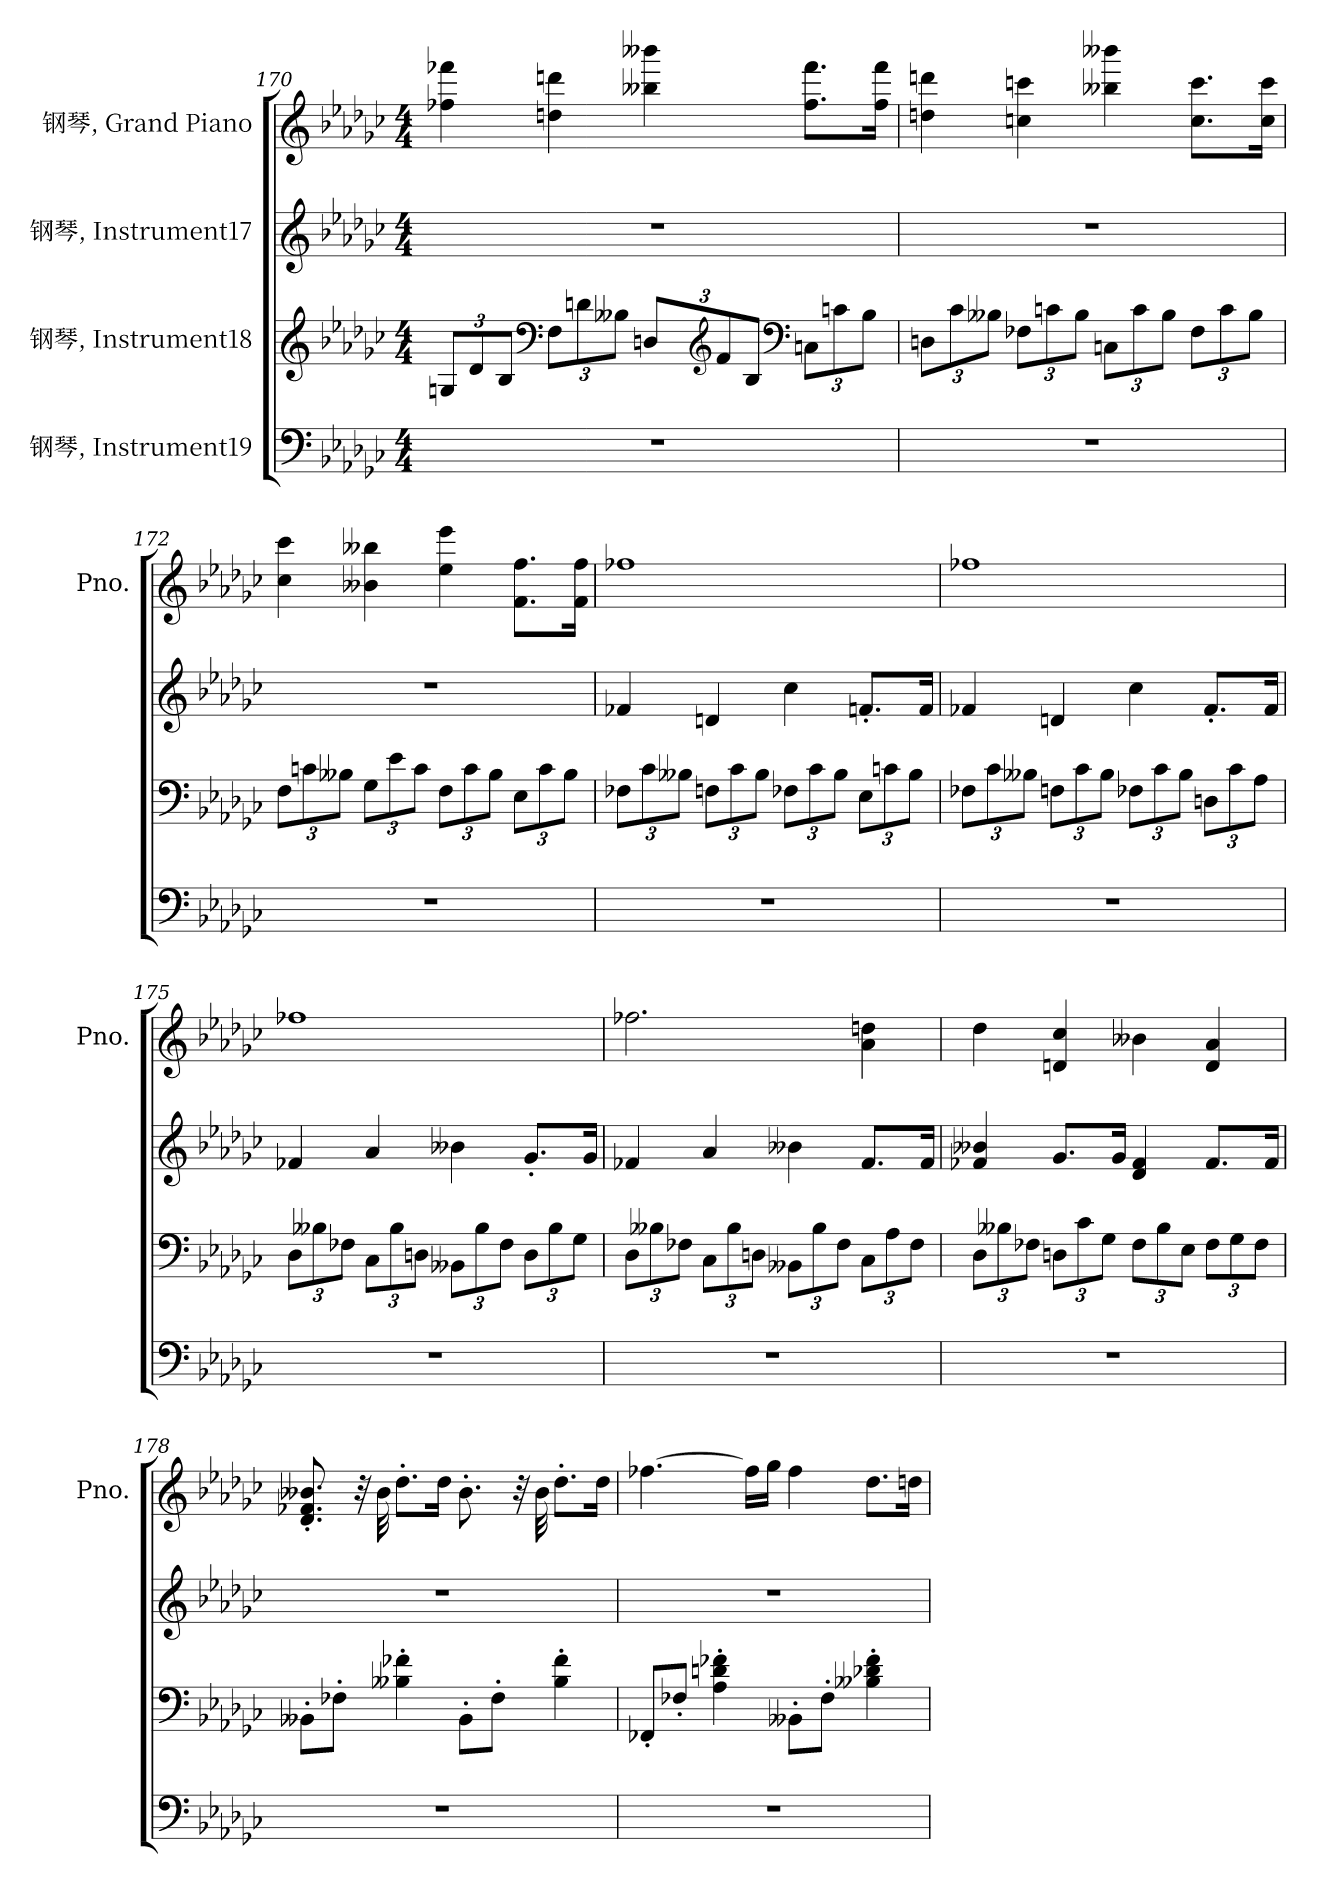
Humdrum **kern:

**kern	**kern	**kern	**kern
*part4	*part3	*part2	*part1
*staff4	*staff3	*staff2	*staff1
*I"钢琴, Instrument19	*I"钢琴, Instrument18	*I"钢琴, Instrument17	*I"钢琴, Grand Piano
*	*	*	*I'Pno.
!!LO:LB:g=z
*clefF4	*clefG2	*clefG2	*clefG2
*k[b-e-a-d-g-c-]	*k[b-e-a-d-g-c-]	*k[b-e-a-d-g-c-]	*k[b-e-a-d-g-c-]
*M4/4	*M4/4	*M4/4	*M4/4
*	*Xbrackettup	*	*
=170	=170	=170	=170
1r	12Gn/L	1r	4ff-X\ 4fff-X\
.	12d-/	.	.
.	12B-/J	.	.
*	*clefF4	*	*
.	12F\L	.	4ddn\ 4dddn\
.	12dn\	.	.
.	12B--X\J	.	.
.	12Dn/L	.	4bb--X\ 4bbb--X\
*	*clefG2	*	*
.	12f/	.	.
.	12B--/J	.	.
*	*clefF4	*	*
.	12Cn\L	.	8.ff-\ 8.fff-\L
.	12cn\	.	.
.	12B--\J	.	.
.	.	.	16ff-\ 16fff-\Jk
=171	=171	=171	=171
1r	12Dn\L	1r	4ddn\ 4dddn\
.	12c-\	.	.
.	12B--X\J	.	.
.	12F-X\L	.	4ccn\ 4cccn\
.	12cn\	.	.
.	12B--\J	.	.
.	12Cn\L	.	4bb--X\ 4bbb--X\
.	12c\	.	.
.	12B--\J	.	.
.	12F-\L	.	8.cc\ 8.ccc\L
.	12c\	.	.
.	12B--\J	.	.
.	.	.	16cc\ 16ccc\Jk
!!LO:PB:g=z
=172	=172	=172	=172
1r	12F\L	1r	4cc-\ 4ccc-\
.	12cn\	.	.
.	12B--X\J	.	.
.	12G-\L	.	4b--X\ 4bb--X\
.	12e-\	.	.
.	12c\J	.	.
.	12F\L	.	4ee-\ 4eee-\
.	12c\	.	.
.	12B--\J	.	.
.	12E-\L	.	8.f\ 8.ff\L
.	12c\	.	.
.	12B--\J	.	.
.	.	.	16f\ 16ff\Jk
=173	=173	=173	=173
1r	12F-X\L	4f-X/	1ff-X
.	12c-\	.	.
.	12B--X\J	.	.
.	12Fn\L	4dn/	.
.	12c-\	.	.
.	12B--\J	.	.
.	12F-X\L	4cc-\	.
.	12c-\	.	.
.	12B--\J	.	.
.	12E-\L	8.fn'/L	.
.	12cn\	.	.
.	12B--\J	.	.
.	.	16f/Jk	.
!!LO:LB:g=z
=174	=174	=174	=174
1r	12F-X\L	4f-X/	1ff-X
.	12c-\	.	.
.	12B--X\J	.	.
.	12Fn\L	4dn/	.
.	12c-\	.	.
.	12B--\J	.	.
.	12F-X\L	4cc-\	.
.	12c-\	.	.
.	12B--\J	.	.
.	12Dn\L	8.f-'/L	.
.	12c-\	.	.
.	12A-\J	.	.
.	.	16f-/Jk	.
=175	=175	=175	=175
1r	12D-\L	4f-X/	1ff-X
.	12B--X\	.	.
.	12F-X\J	.	.
.	12C-\L	4a-/	.
.	12B--\	.	.
.	12Dn\J	.	.
.	12BB--X\L	4b--X\	.
.	12B--\	.	.
.	12F-\J	.	.
.	12D\L	8.g-'/L	.
.	12B--\	.	.
.	12G-\J	.	.
.	.	16g-/Jk	.
!!LO:LB:g=z
=176	=176	=176	=176
1r	12D-\L	4f-X/	2.ff-X\
.	12B--X\	.	.
.	12F-X\J	.	.
.	12C-\L	4a-/	.
.	12B--\	.	.
.	12Dn\J	.	.
.	12BB--X\L	4b--X\	.
.	12B--\	.	.
.	12F-\J	.	.
*	*	*	*MM101
.	12C-\L	8.f-/L	4a-\ 4ddn\
.	12A-\	.	.
.	12F-\J	.	.
.	.	16f-/Jk	.
=177	=177	=177	=177
*	*	*	*MM94
1r	12D-\L	4f-X/ 4b--X/	4dd-\
.	12B--X\	.	.
.	12F-X\J	.	.
.	12Dn\L	8.g-/L	4dn/ 4cc-/
.	12c-\	.	.
.	12G-\J	.	.
.	.	16g-/Jk	.
.	12F-\L	4d-/ 4f-/	4b--X\
.	12B--\	.	.
.	12E-\J	.	.
.	12F-\L	8.f-/L	4d/ 4a-/
.	12G-\	.	.
.	12F-\J	.	.
.	.	16f-/Jk	.
!!LO:PB:g=z
=178	=178	=178	=178
*	*	*	*MM120
1r	8BB--X'\L	1r	8.d-/' 8.f-X/' 8.b--X/'
.	8F-X'\J	.	.
.	.	.	32r
.	.	.	32b--\
.	4B--X\' 4f-X\'	.	8.dd-'\L
.	.	.	16dd-\Jk
.	8BB--'\L	.	8.b--'\
.	8F-'\J	.	.
.	.	.	32r
.	.	.	32b--\
.	4B--\' 4f-\'	.	8.dd-'\L
.	.	.	16dd-\Jk
=179	=179	=179	=179
1r	8FF-X'/L	1r	[4.ff-X\
.	8F-X'/J	.	.
.	4A-\' 4dn\' 4f-X\'	.	.
.	.	.	16ff-\LL]
.	.	.	16gg-\JJ
.	8BB--X'\L	.	4ff-\
.	8F-'\J	.	.
.	4B--X\' 4d-X\' 4f-\'	.	8.dd-\L
.	.	.	16ddn\Jk
=	=	=	=
*-	*-	*-	*-
